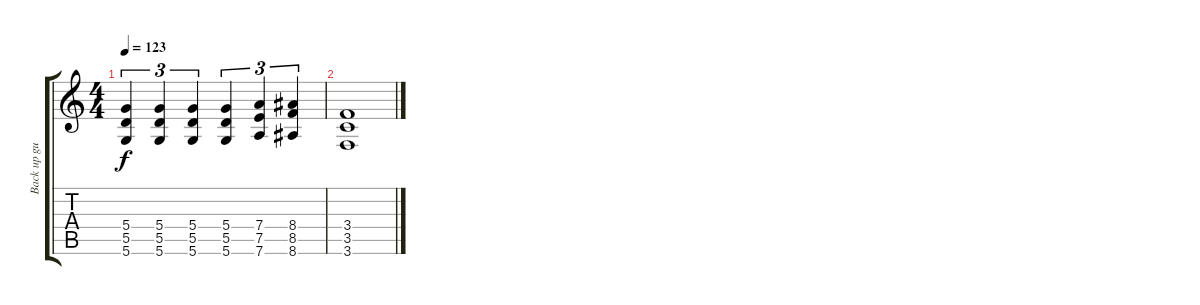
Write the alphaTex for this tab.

\track ("Back up guitar" "Back up gu") {instrument distortionguitar}
\staff {score tabs}
\tuning (E4 B3 G3 D3 A2 D2) {hide}
\ts (4 4)
\tempo 123
\clef g2
\ks c
(5.4 5.5 5.6).4{tu (3 2) dy f} (5.4 5.5 5.6).4{tu (3 2)} (5.4 5.5 5.6).4{tu (3 2)} (5.4 5.5 5.6).4{tu (3 2)} (7.4 7.5 7.6).4{tu (3 2)} (8.4 8.5 8.6).4{tu (3 2)} |
(3.4 3.5 3.6).1
